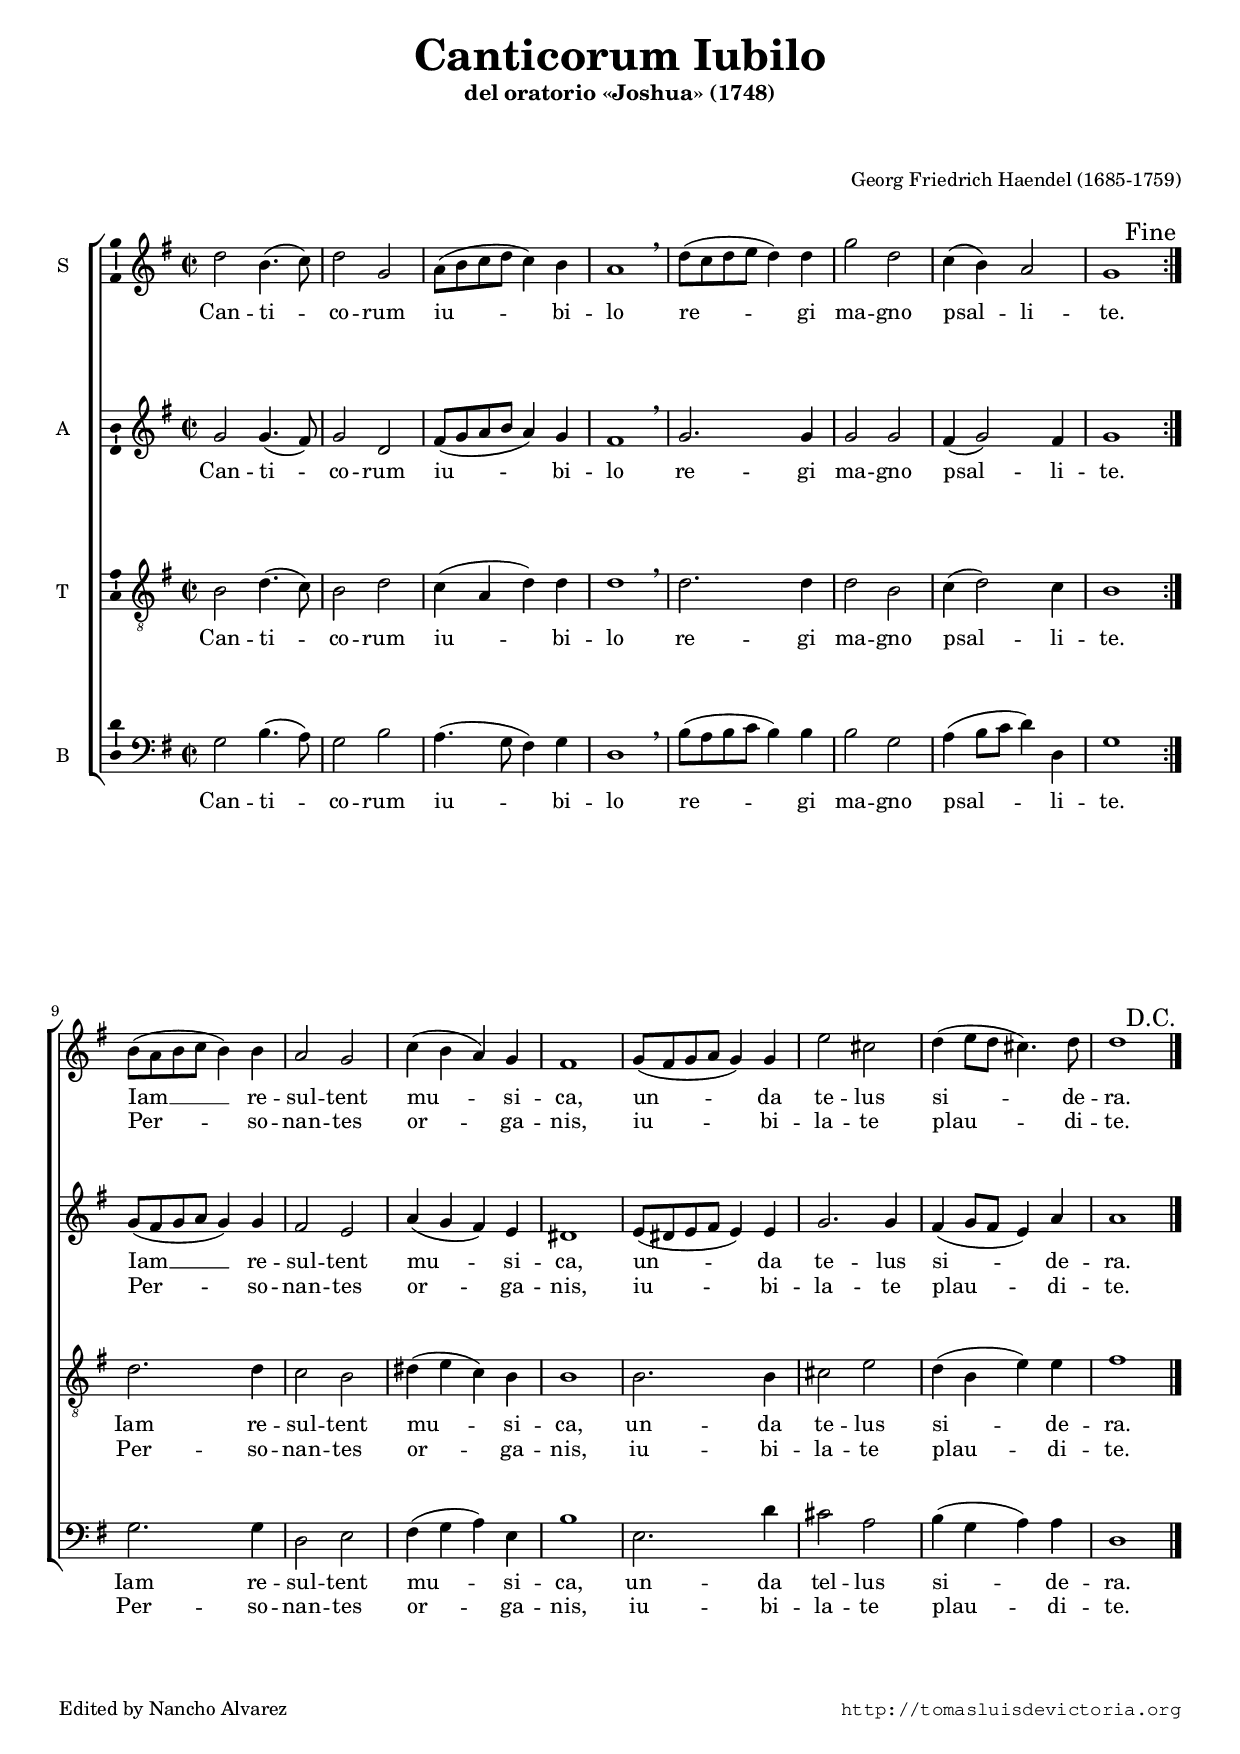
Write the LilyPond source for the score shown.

\version "2.22.0"

#(set-default-paper-size "a4")
#(set-global-staff-size 16.8)
#(ly:set-option 'point-and-click #f)
%mobile -s15.5 -i0.5

italicas=\override LyricText.font-shape = #'italic
rectas=\override LyricText.font-shape = #'upright
ss=\once \set suggestAccidentals = ##t
mtempo={\tempo 4 = 100}
mtempob={\tempo 4 = 50}


htitle="Canticorum Iubilo"
hcomposer="Haendel"

\header {
	title=\markup{\fontsize #3 "Canticorum Iubilo"}
	subtitle="del oratorio «Joshua» (1748)"
	subsubtitle=\markup{\null \vspace #2 }
	composer="Georg Friedrich Haendel (1685-1759)"
        pdfauthor=\composer
	%opus="(-)"
	%poet=\markup{}
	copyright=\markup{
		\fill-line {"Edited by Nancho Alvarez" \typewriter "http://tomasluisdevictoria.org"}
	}
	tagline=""
}


global={\key g \major \time 2/2
        \skip 1*8 \bar ":|."
        \override Score.RehearsalMark.self-alignment-X=#RIGHT
        \override Score.RehearsalMark.break-visibility=#end-of-line-visible
        \mark \markup{"Fine"}
	\skip 1*8 \bar "|."
	\mark \markup{"D.C."}
	
}

cantus={
	d''2 b'4.(  c''8) |
	d''2 g' |
	a'8( b' c'' d''  c''4) b' |
	a'1 \breathe
%5
	d''8( c'' d'' e''  d''4) d'' |
	g''2 d'' |
	c''4(  b') a'2 |
	g'1
	b'8( a' b' c''  b'4) b' |
%10
	a'2 g' |
	c''4( b'  a') g' |
	fis'1 |
	g'8( fis' g' a'  g'4) g' |
	e''2 cis'' |
%15
	d''4( e''8 d''  cis''4.) d''8 |
	d''1
}

altus={
	g'2 g'4.(  fis'8) |
	g'2 d' |
	fis'8( g' a' b'  a'4) g' |
	fis'1 \breathe
%5
	g'2. g'4 |
	g'2 g' |
	fis'4(  g'2) fis'4 |
	g'1 |
	g'8( fis' g' a'  g'4) g' |
%10
	fis'2 e' |
	a'4( g'  fis') e' |
	dis'1 |
	e'8( dis' e' fis'  e'4) e' |
	g'2. g'4 |
%15
	fis'( g'8 fis'  e'4) a' |
	a'1
}

tenor={
	b2 d'4.(  c'8) |
	b2 d' |
	c'4( a  d') d' |
	d'1 \breathe
%5
	d'2. d'4 |
	d'2 b |
	c'4(  d'2) c'4 |
	b1 |
	d'2. d'4 |
%10
	c'2 b |
	dis'4( e'  c') b |
	b1 |
	b2. b4 |
	cis'2 e' |
%15
	d'4( b  e') e' |
	fis'1 
}

bassus={
	g2 b4.(  a8) |
	g2 b |
	a4.( g8  fis4) g |
	d1 \breathe
%5
	b8( a b c'  b4) b |
	b2 g |
	a4( b8 c'  d'4) d |
	g1 |
	g2. g4 |
%10
	d2 e |
	fis4( g  a) e |
	b1 |
	e2. d'4 |
	cis'2 a |
%15
	b4( g  a) a |
	d1
}

textocantus=\lyricmode{
Can -- ti -- co -- rum iu -- bi -- lo
re -- gi ma -- gno psal -- li -- te.
Iam __ re -- sul -- tent mu -- si -- ca,
un -- da te -- lus si -- de -- ra.
}
textocantusdos=\lyricmode{
_ _ _ _ _ _ _ _ _ _ _ _ _ _ 
Per -- so -- nan -- tes
or -- ga -- nis,
iu -- bi -- la -- te
plau -- di -- te.
}

textoaltus=\lyricmode{
Can -- ti -- co -- rum iu -- bi -- lo
re -- gi ma -- gno psal -- li -- te.
Iam __ re -- sul -- tent mu -- si -- ca,
un -- da te -- lus si -- de -- ra.
}
textoaltusdos=\lyricmode{
_ _ _ _ _ _ _ _ _ _ _ _ _ _
Per -- so -- nan -- tes
or -- ga -- nis,
iu -- bi -- la -- te
plau -- di -- te.
}

textotenor=\lyricmode{
Can -- ti -- co -- rum iu -- bi -- lo
re -- gi ma -- gno psal -- li -- te.
Iam re -- sul -- tent mu -- si -- ca,
un -- da te -- lus si -- de -- ra.
}
textotenordos=\lyricmode{
_ _ _ _ _ _ _ _ _ _ _ _ _ _ 
Per -- so -- nan -- tes
or -- ga -- nis,
iu -- bi -- la -- te
plau -- di -- te.
}

textobassus=\lyricmode{
Can -- ti -- co -- rum iu -- bi -- lo
re -- gi ma -- gno psal -- li -- te.
Iam re -- sul -- tent mu -- si -- ca,
un -- da tel -- lus si -- de -- ra.
}
textobassusdos=\lyricmode{
_ _ _ _ _ _ _ _ _ _ _ _ _ _ 
Per -- so -- nan -- tes
or -- ga -- nis,
iu -- bi -- la -- te
plau -- di -- te.
}

\score {\transpose c' c'{
\new ChoirStaff<<

	\new Staff <<\global
	\new Voice="v1" {
		\set Staff.instrumentName="S "
		\clef "treble"
		\cantus }
	\new Lyrics \lyricsto "v1" {\textocantus }
	\new Lyrics \lyricsto "v1" {\textocantusdos }
	>>

	\new Staff <<\global
	\new Voice="v2" {
		\set Staff.instrumentName="A "
		\clef "treble"
		\altus }
	\new Lyrics \lyricsto "v2" {\textoaltus }
	\new Lyrics \lyricsto "v2" {\textoaltusdos }
	>>
	
	\new Staff <<\global
	\new Voice="v3" {
		\set Staff.instrumentName="T "
		\clef "G_8"
		\tenor }
	\new Lyrics \lyricsto "v3" {\textotenor }
	\new Lyrics \lyricsto "v3" {\textotenordos }
	>>

	\new Staff <<\global
	\new Voice="v4" {
		\set Staff.instrumentName="B "
		\clef "bass"
		\bassus }
	\new Lyrics \lyricsto "v4" {\textobassus }
	\new Lyrics \lyricsto "v4" {\textobassusdos }
	>>
	
>>

	} % transpose

\layout{ 
	\context {\Lyrics 
		\override VerticalAxisGroup.staff-affinity = #UP
		\override VerticalAxisGroup.nonstaff-relatedstaff-spacing =
			#'((basic-distance . 0) (minimum-distance . 0) (padding . 1))
		\override LyricText.font-size = #1.2
		\override LyricHyphen.minimum-distance = #0.5
	}
	\context {\Score 
		tempoHideNote = ##t
		\override BarNumber.padding = #2 
	}
	\context {\Voice 
		%melismaBusyProperties = #'()
		%autoBeaming = ##f
	}
	\context {\Staff 
                %\RemoveEmptyStaves
                %\override VerticalAxisGroup.remove-first = ##t
		\override VerticalAxisGroup.staff-staff-spacing =
			#'((basic-distance . 11) (minimum-distance . 0) (padding . 1))
		\consists Ambitus_engraver 
		\override LigatureBracket.padding = #1
	}
}

%\midi { \mtempo }

}


\paper{
	evenHeaderMarkup=\markup  \fill-line { \fromproperty #'page:page-number-string \htitle \hcomposer }
	oddHeaderMarkup= \markup  \fill-line { \on-the-fly #not-first-page \hcomposer \on-the-fly #not-first-page \htitle \on-the-fly #not-first-page \fromproperty #'page:page-number-string }
	%system-count=20
	%page-count = 8
	%systems-per-page = 3
	ragged-last-bottom = ##f
	indent=0.7\cm
	system-system-spacing =
	#'((basic-distance . 20) (minimum-distance . 0) (padding . 5))
	top-system-spacing = % header
	#'((basic-distance . 10) (minimum-distance . 0) (padding . 0))
	last-bottom-spacing = % footer
	#'((basic-distance . 12) (minimum-distance . 0) (padding . 0))
	markup-system-spacing.padding = #1.5
}
